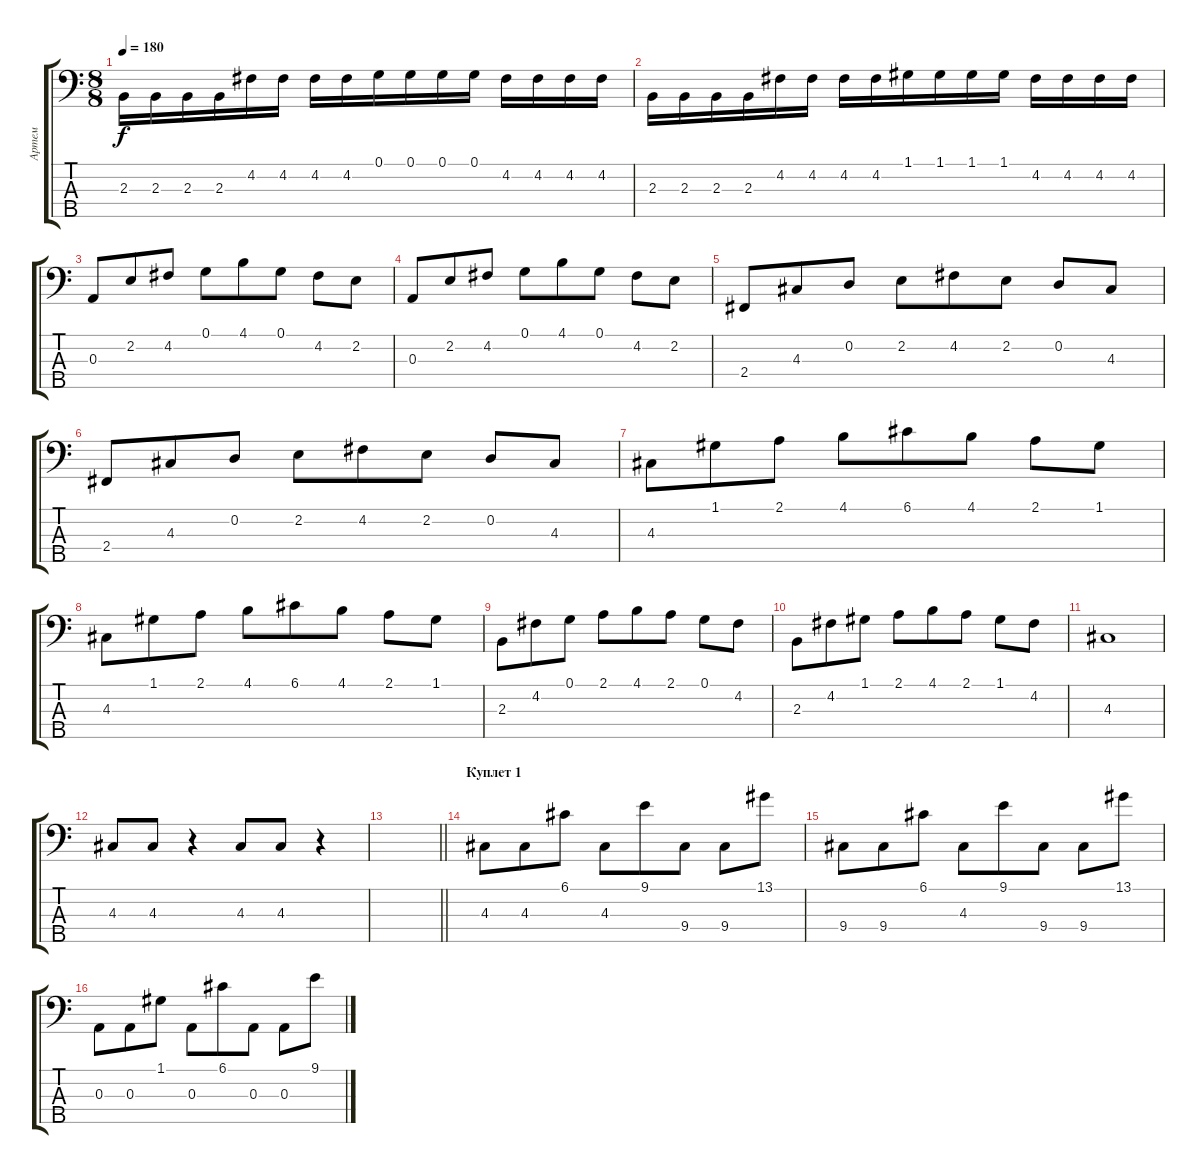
\track ("Артем" "Артем") {instrument electricbassfinger}
\staff {score tabs}
\tuning (G2 D2 A1 E1 B0) {hide}
\ts (8 8)
\tempo 180
\clef f4
\ks c
2.3.16{dy f} 2.3.16 2.3.16 2.3.16 4.2.16 4.2.16 4.2.16 4.2.16 0.1.16 0.1.16 0.1.16 0.1.16 4.2.16 4.2.16 4.2.16 4.2.16 |
2.3.16 2.3.16 2.3.16 2.3.16 4.2.16 4.2.16 4.2.16 4.2.16 1.1.16 1.1.16 1.1.16 1.1.16 4.2.16 4.2.16 4.2.16 4.2.16 |
0.3.8 2.2.8 4.2.8 0.1.8 4.1.8 0.1.8 4.2.8 2.2.8 |
0.3.8 2.2.8 4.2.8 0.1.8 4.1.8 0.1.8 4.2.8 2.2.8 |
2.4.8 4.3.8 0.2.8 2.2.8 4.2.8 2.2.8 0.2.8 4.3.8 |
2.4.8 4.3.8 0.2.8 2.2.8 4.2.8 2.2.8 0.2.8 4.3.8 |
4.3.8 1.1.8 2.1.8 4.1.8 6.1.8 4.1.8 2.1.8 1.1.8 |
4.3.8 1.1.8 2.1.8 4.1.8 6.1.8 4.1.8 2.1.8 1.1.8 |
2.3.8 4.2.8 0.1.8 2.1.8 4.1.8 2.1.8 0.1.8 4.2.8 |
2.3.8 4.2.8 1.1.8 2.1.8 4.1.8 2.1.8 1.1.8 4.2.8 |
4.3.1 |
4.3.8 4.3.8 r.4 4.3.8 4.3.8 r.4 |
\barLineRight lightlight
|
\section ("" "Куплет 1")
4.3.8 4.3.8 6.1.8 4.3.8 9.1.8 9.4.8 9.4.8 13.1.8 |
9.4.8 9.4.8 6.1.8 4.3.8 9.1.8 9.4.8 9.4.8 13.1.8 |
0.3.8 0.3.8 1.1.8 0.3.8 6.1.8 0.3.8 0.3.8 9.1.8
